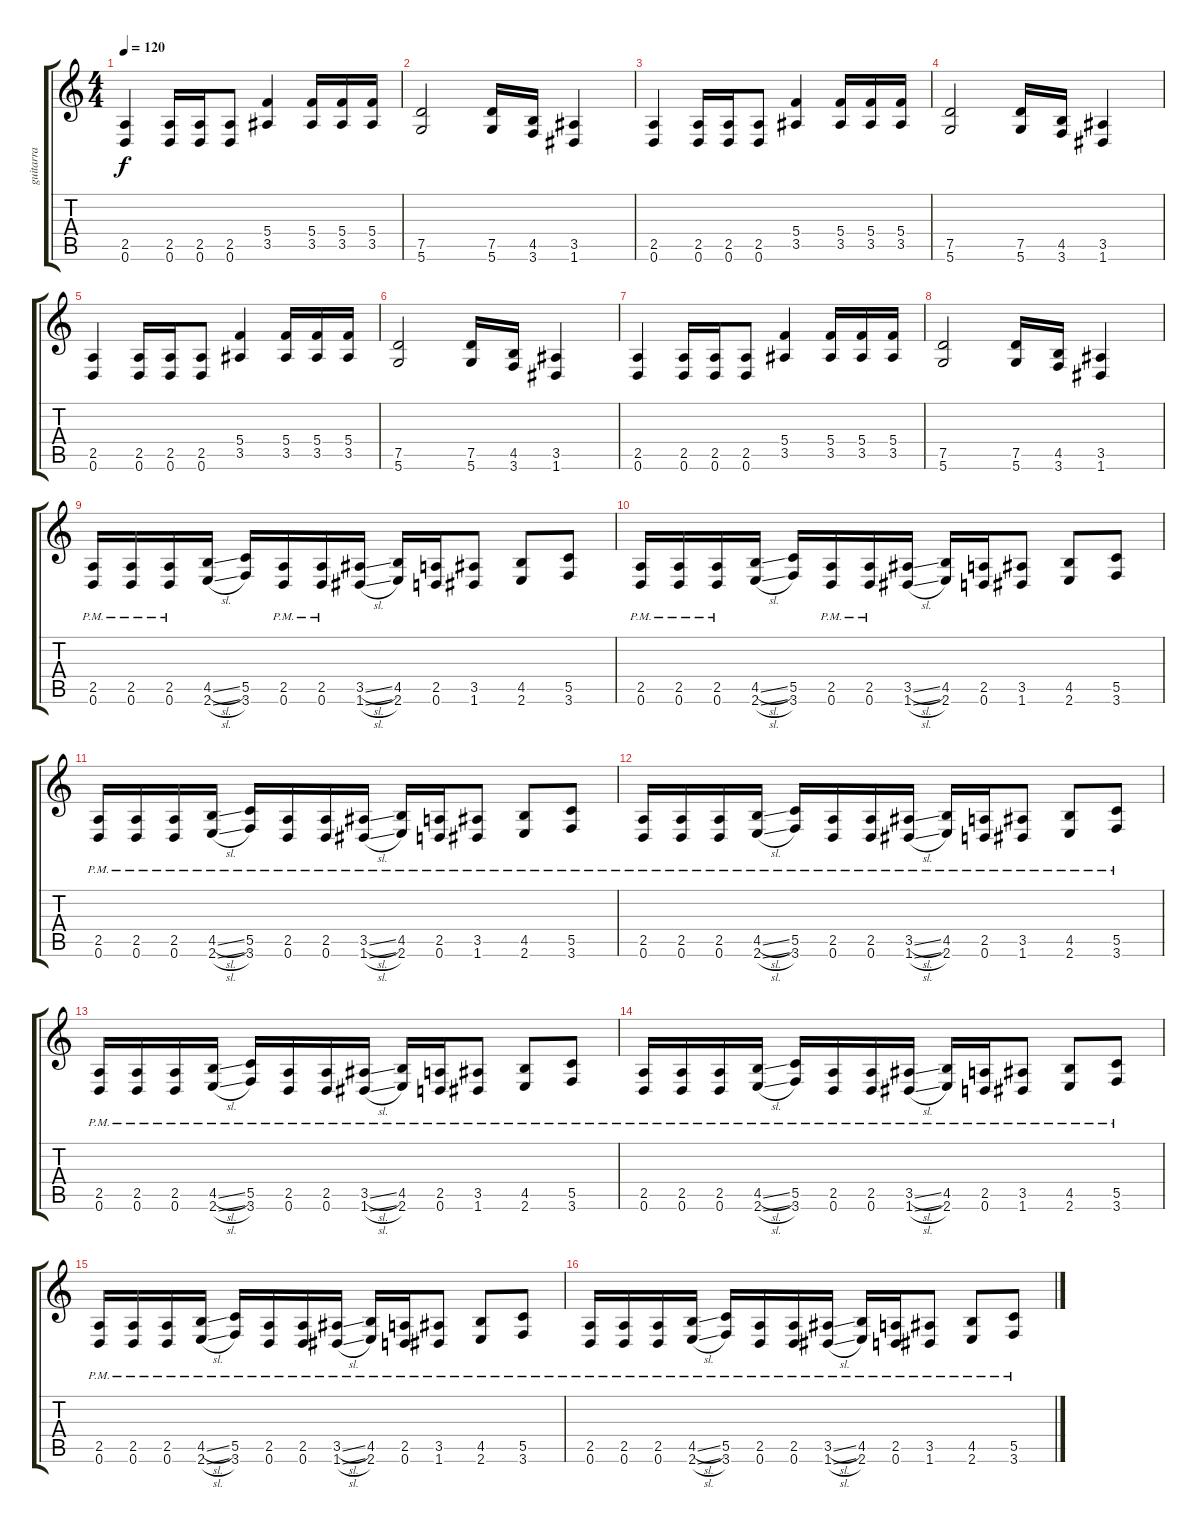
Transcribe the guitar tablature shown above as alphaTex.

\track ("guitarra" "guitarra") {instrument distortionguitar}
\staff {score tabs}
\tuning (D4 A3 F3 C3 G2 D2) {hide}
\ts (4 4)
\tempo 120
\clef g2
\ks c
(2.5 0.6).4{dy f} (2.5 0.6).16 (2.5 0.6).16 (2.5 0.6).8 (5.4 3.5).4 (5.4 3.5).16 (5.4 3.5).16 (5.4 3.5).16 |
(7.5 5.6).2 (7.5 5.6).16 (4.5 3.6).16 (3.5 1.6).4 |
(2.5 0.6).4 (2.5 0.6).16 (2.5 0.6).16 (2.5 0.6).8 (5.4 3.5).4 (5.4 3.5).16 (5.4 3.5).16 (5.4 3.5).16 |
(7.5 5.6).2 (7.5 5.6).16 (4.5 3.6).16 (3.5 1.6).4 |
(2.5 0.6).4 (2.5 0.6).16 (2.5 0.6).16 (2.5 0.6).8 (5.4 3.5).4 (5.4 3.5).16 (5.4 3.5).16 (5.4 3.5).16 |
(7.5 5.6).2 (7.5 5.6).16 (4.5 3.6).16 (3.5 1.6).4 |
(2.5 0.6).4 (2.5 0.6).16 (2.5 0.6).16 (2.5 0.6).8 (5.4 3.5).4 (5.4 3.5).16 (5.4 3.5).16 (5.4 3.5).16 |
(7.5 5.6).2 (7.5 5.6).16 (4.5 3.6).16 (3.5 1.6).4 |
(2.5{pm} 0.6{pm}).16 (2.5{pm} 0.6{pm}).16 (2.5{pm} 0.6{pm}).16 (4.5{sl} 2.6{sl}).16 (5.5 3.6).16 (2.5{pm} 0.6{pm}).16 (2.5{pm} 0.6{pm}).16 (3.5{sl} 1.6{sl}).16 (4.5 2.6).16 (2.5 0.6).16 (3.5 1.6).8 (4.5 2.6).8 (5.5 3.6).8 |
(2.5{pm} 0.6{pm}).16 (2.5{pm} 0.6{pm}).16 (2.5{pm} 0.6{pm}).16 (4.5{sl} 2.6{sl}).16 (5.5 3.6).16 (2.5{pm} 0.6{pm}).16 (2.5{pm} 0.6{pm}).16 (3.5{sl} 1.6{sl}).16 (4.5 2.6).16 (2.5 0.6).16 (3.5 1.6).8 (4.5 2.6).8 (5.5 3.6).8 |
(2.5{pm} 0.6{pm}).16 (2.5{pm} 0.6{pm}).16 (2.5{pm} 0.6{pm}).16 (4.5{sl pm} 2.6{sl pm}).16 (5.5{pm} 3.6{pm}).16 (2.5{pm} 0.6{pm}).16 (2.5{pm} 0.6{pm}).16 (3.5{sl pm} 1.6{sl pm}).16 (4.5{pm} 2.6{pm}).16 (2.5{pm} 0.6{pm}).16 (3.5{pm} 1.6{pm}).8 (4.5{pm} 2.6{pm}).8 (5.5{pm} 3.6{pm}).8 |
(2.5{pm} 0.6{pm}).16 (2.5{pm} 0.6{pm}).16 (2.5{pm} 0.6{pm}).16 (4.5{sl pm} 2.6{sl pm}).16 (5.5{pm} 3.6{pm}).16 (2.5{pm} 0.6{pm}).16 (2.5{pm} 0.6{pm}).16 (3.5{sl pm} 1.6{sl pm}).16 (4.5{pm} 2.6{pm}).16 (2.5{pm} 0.6{pm}).16 (3.5{pm} 1.6{pm}).8 (4.5{pm} 2.6{pm}).8 (5.5{pm} 3.6{pm}).8 |
(2.5{pm} 0.6{pm}).16 (2.5{pm} 0.6{pm}).16 (2.5{pm} 0.6{pm}).16 (4.5{sl pm} 2.6{sl pm}).16 (5.5{pm} 3.6{pm}).16 (2.5{pm} 0.6{pm}).16 (2.5{pm} 0.6{pm}).16 (3.5{sl pm} 1.6{sl pm}).16 (4.5{pm} 2.6{pm}).16 (2.5{pm} 0.6{pm}).16 (3.5{pm} 1.6{pm}).8 (4.5{pm} 2.6{pm}).8 (5.5{pm} 3.6{pm}).8 |
(2.5{pm} 0.6{pm}).16 (2.5{pm} 0.6{pm}).16 (2.5{pm} 0.6{pm}).16 (4.5{sl pm} 2.6{sl pm}).16 (5.5{pm} 3.6{pm}).16 (2.5{pm} 0.6{pm}).16 (2.5{pm} 0.6{pm}).16 (3.5{sl pm} 1.6{sl pm}).16 (4.5{pm} 2.6{pm}).16 (2.5{pm} 0.6{pm}).16 (3.5{pm} 1.6{pm}).8 (4.5{pm} 2.6{pm}).8 (5.5{pm} 3.6{pm}).8 |
(2.5{pm} 0.6{pm}).16 (2.5{pm} 0.6{pm}).16 (2.5{pm} 0.6{pm}).16 (4.5{sl pm} 2.6{sl pm}).16 (5.5{pm} 3.6{pm}).16 (2.5{pm} 0.6{pm}).16 (2.5{pm} 0.6{pm}).16 (3.5{sl pm} 1.6{sl pm}).16 (4.5{pm} 2.6{pm}).16 (2.5{pm} 0.6{pm}).16 (3.5{pm} 1.6{pm}).8 (4.5{pm} 2.6{pm}).8 (5.5{pm} 3.6{pm}).8 |
(2.5{pm} 0.6{pm}).16 (2.5{pm} 0.6{pm}).16 (2.5{pm} 0.6{pm}).16 (4.5{sl pm} 2.6{sl pm}).16 (5.5{pm} 3.6{pm}).16 (2.5{pm} 0.6{pm}).16 (2.5{pm} 0.6{pm}).16 (3.5{sl pm} 1.6{sl pm}).16 (4.5{pm} 2.6{pm}).16 (2.5{pm} 0.6{pm}).16 (3.5{pm} 1.6{pm}).8 (4.5{pm} 2.6{pm}).8 (5.5{pm} 3.6{pm}).8
